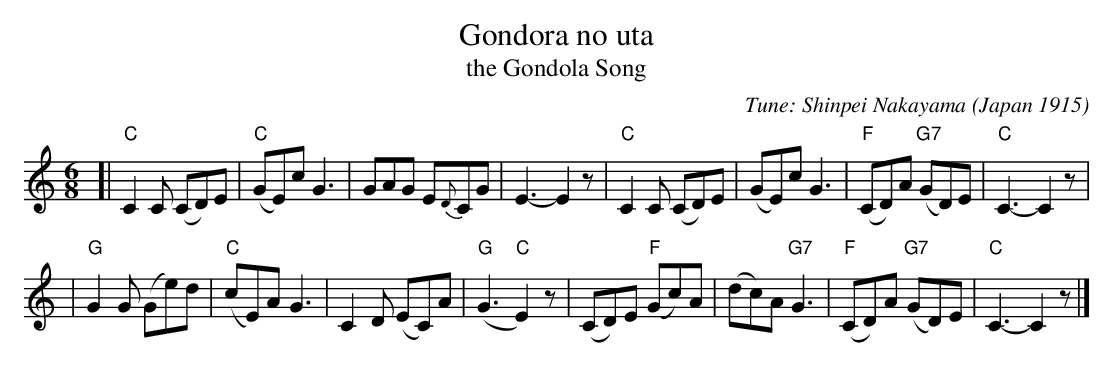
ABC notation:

X:1
T:Gondora no uta
T: the Gondola Song
C:Tune: Shinpei Nakayama
O:Japan 1915
M:6/8
L:1/8
K:C
[| "C"C2C   (CD)E | "C"(GE)c     G3 |     GAG     E{D}CG |     E3-   E2 z \
|  "C"C2C   (CD)E |    (GE)c     G3 | "F"(CD)A "G7"(GD)E | "C" C3-   C2 z |
|  "G"G2G   (Ge)d | "C"(cE)A     G3 |     C2D      (EC)A | "G"(G3 "C"E2)z \
|  (CD)E "F"(Gc)A |    (dc)A "G7"G3 | "F"(CD)A "G7"(GD)E | "C" C3-   C2 z |]
